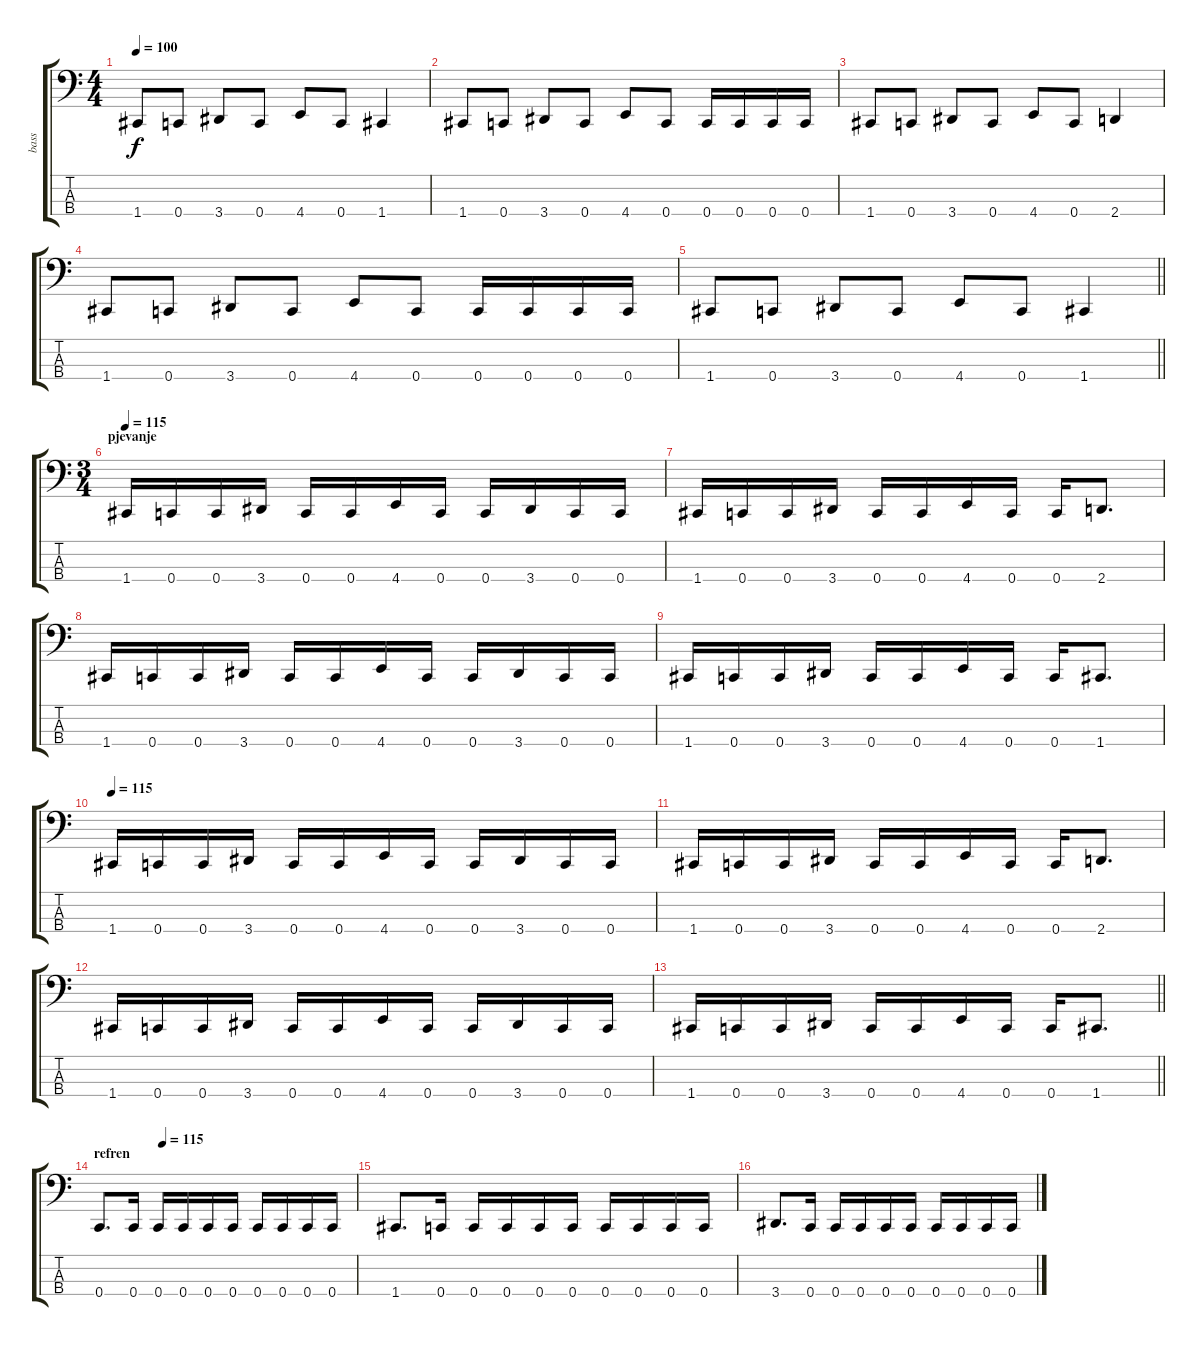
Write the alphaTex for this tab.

\track ("bass" "bass") {instrument electricbasspick}
\staff {score tabs}
\tuning (F2 C2 G1 C1) {hide}
\ts (4 4)
\tempo 100
\clef f4
\ks c
1.4.8{dy f} 0.4.8 3.4.8 0.4.8 4.4.8 0.4.8 1.4.4 |
1.4.8 0.4.8 3.4.8 0.4.8 4.4.8 0.4.8 0.4.16 0.4.16 0.4.16 0.4.16 |
1.4.8 0.4.8 3.4.8 0.4.8 4.4.8 0.4.8 2.4.4 |
1.4.8 0.4.8 3.4.8 0.4.8 4.4.8 0.4.8 0.4.16 0.4.16 0.4.16 0.4.16 |
\barLineRight lightlight
1.4.8 0.4.8 3.4.8 0.4.8 4.4.8 0.4.8 1.4.4 |
\ts (3 4)
\section ("" "pjevanje")
\tempo 115
1.4.16 0.4.16 0.4.16 3.4.16 0.4.16 0.4.16 4.4.16 0.4.16 0.4.16 3.4.16 0.4.16 0.4.16 |
1.4.16 0.4.16 0.4.16 3.4.16 0.4.16 0.4.16 4.4.16 0.4.16 0.4.16 2.4.8{d} |
1.4.16 0.4.16 0.4.16 3.4.16 0.4.16 0.4.16 4.4.16 0.4.16 0.4.16 3.4.16 0.4.16 0.4.16 |
1.4.16 0.4.16 0.4.16 3.4.16 0.4.16 0.4.16 4.4.16 0.4.16 0.4.16 1.4.8{d} |
\tempo 115
1.4.16 0.4.16 0.4.16 3.4.16 0.4.16 0.4.16 4.4.16 0.4.16 0.4.16 3.4.16 0.4.16 0.4.16 |
1.4.16 0.4.16 0.4.16 3.4.16 0.4.16 0.4.16 4.4.16 0.4.16 0.4.16 2.4.8{d} |
1.4.16 0.4.16 0.4.16 3.4.16 0.4.16 0.4.16 4.4.16 0.4.16 0.4.16 3.4.16 0.4.16 0.4.16 |
\barLineRight lightlight
1.4.16 0.4.16 0.4.16 3.4.16 0.4.16 0.4.16 4.4.16 0.4.16 0.4.16 1.4.8{d} |
\section ("" "refren")
\tempo (115 0.25)
0.4.8{d} 0.4.16 0.4.16 0.4.16 0.4.16 0.4.16 0.4.16 0.4.16 0.4.16 0.4.16 |
1.4.8{d} 0.4.16 0.4.16 0.4.16 0.4.16 0.4.16 0.4.16 0.4.16 0.4.16 0.4.16 |
3.4.8{d} 0.4.16 0.4.16 0.4.16 0.4.16 0.4.16 0.4.16 0.4.16 0.4.16 0.4.16
